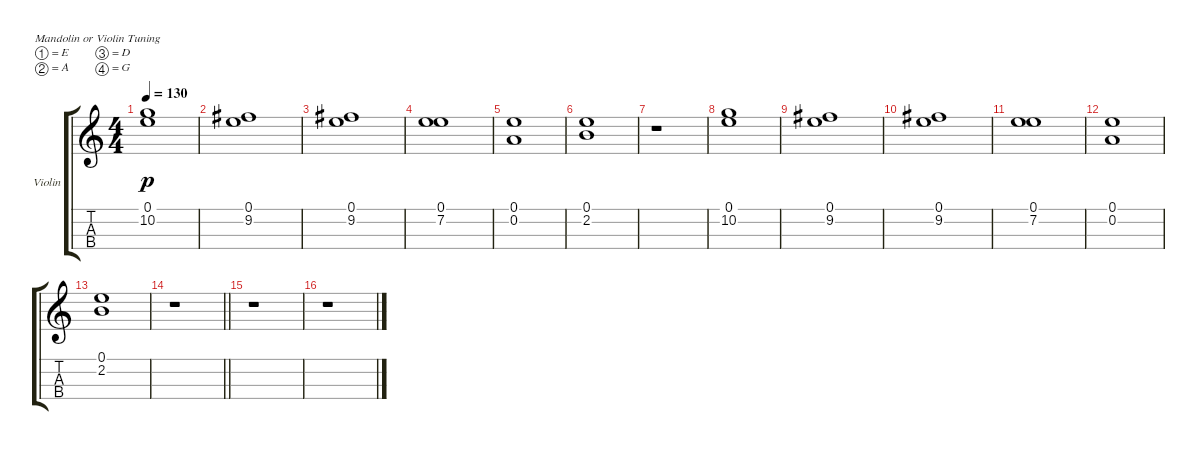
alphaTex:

\defaultSystemsLayout 4
\bracketExtendMode groupsimilarinstruments
\firstSystemTrackNameOrientation horizontal
\otherSystemsTrackNameOrientation horizontal
\chordDiagramsInScore
\track ("Violin" "Violin") {instrument violin}
\staff {score tabs}
\tuning (E5 A4 D4 G3)
\ts (4 4)
\scale
0.38796
\tempo 130
\accidentals auto
\clef g2
\ottava regular
\simile none
\scale
0.38796
\ks c
(0.1 10.2).1{dy p instrument violin} |
\scale
0.204013
\scale
0.204013 (0.1 9.2).1 |
\scale
0.204013
\scale
0.204013 (0.1 9.2).1 |
\scale
0.204013
\scale
0.204013 (0.1 7.2).1 |
\scale
0.25
\scale
0.25 (0.1 0.2).1 |
\scale
0.25
\scale
0.25 (0.1 2.2).1 |
\scale
0.25 r.1 |
\scale
0.25 (0.1 10.2).1 |
\scale
0.25 (0.1 9.2).1 |
\scale
0.25 (0.1 9.2).1 |
\scale
0.25 (0.1 7.2).1 |
\scale
0.25 (0.1 0.2).1 |
\scale
0.25 (0.1 2.2).1 |
\scale
0.25
\barLineRight lightlight
r.1 |
\scale
0.25 r.1 |
\scale
0.25 r.1
